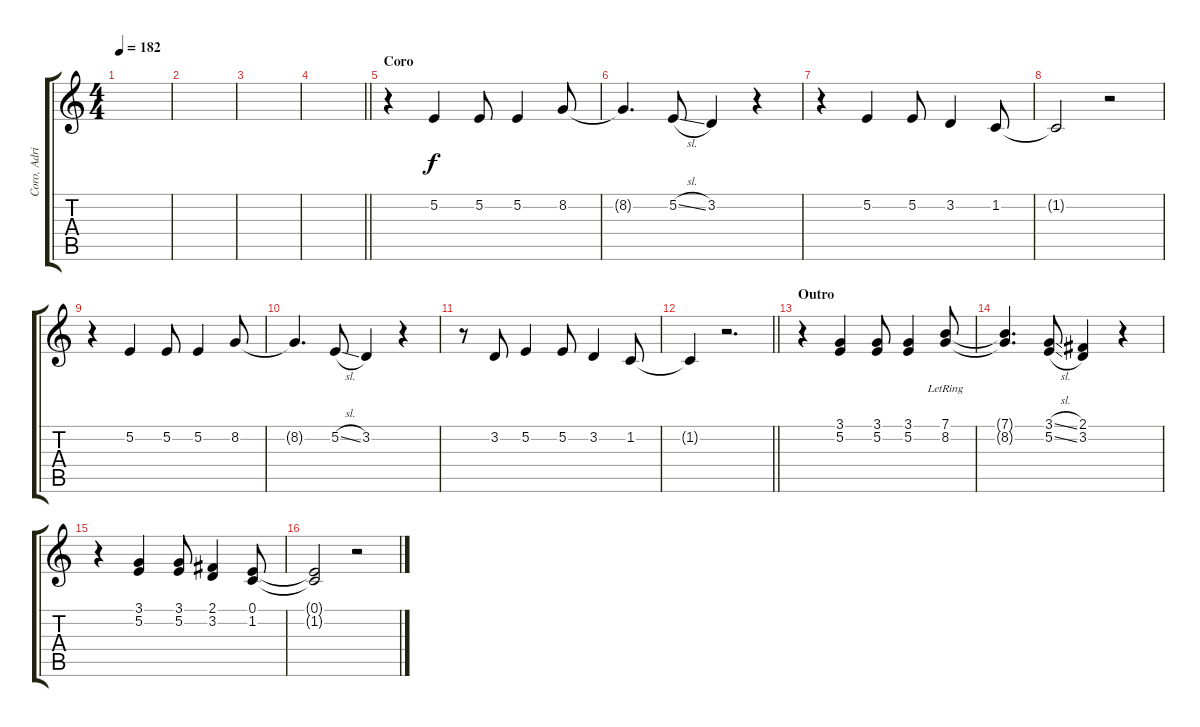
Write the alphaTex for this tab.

\track ("Coro, Adrian y Steve" "Coro, Adri") {instrument choiraahs}
\staff {score tabs}
\tuning (E4 B3 G3 D3 A2 E2) {hide}
\ts (4 4)
\tempo 182
\clef g2
\ks c
|
|
|
\barLineRight lightlight
|
\section ("" "Coro")
r.4 5.2.4 5.2.8 5.2.4 8.2.8 |
8.2{t}.4{d} 5.2{sl}.8 3.2.4 r.4 |
r.4 5.2.4 5.2.8 3.2.4 1.2.8 |
1.2{t}.2 r.2 |
r.4 5.2.4 5.2.8 5.2.4 8.2.8 |
8.2{t}.4{d} 5.2{sl}.8 3.2.4 r.4 |
r.8 3.2.8 5.2.4 5.2.8 3.2.4 1.2.8 |
\barLineRight lightlight
1.2{t}.4 r.2{d} |
\section ("" "Outro")
r.4 (3.1 5.2).4 (3.1 5.2).8 (3.1 5.2).4 (7.1{lr} 8.2{lr}).8 |
(7.1{t} 8.2{t}).4{d} (3.1{sl} 5.2{sl}).8 (2.1 3.2).4 r.4 |
r.4 (3.1 5.2).4 (3.1 5.2).8 (2.1 3.2).4 (0.1 1.2).8 |
(0.1{t} 1.2{t}).2 r.2
